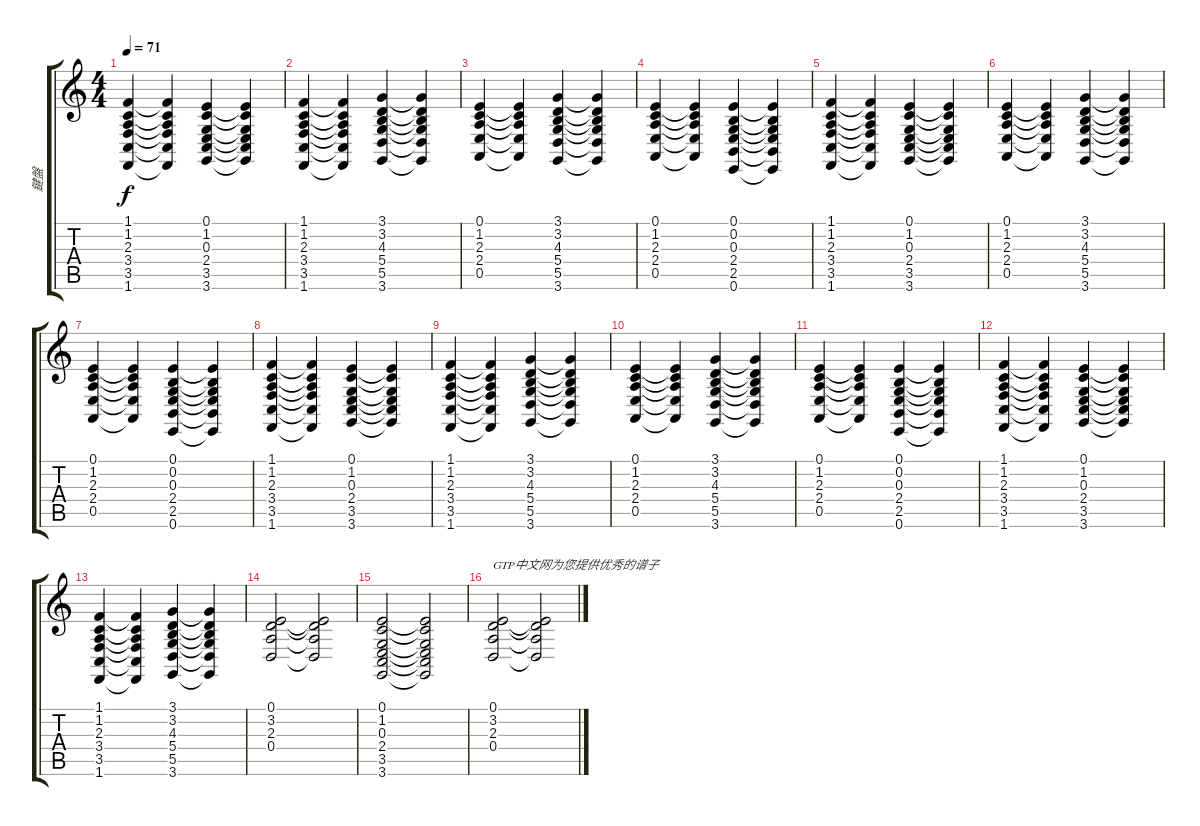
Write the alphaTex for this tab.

\track ("鍵盤" "鍵盤") {instrument stringensemble1}
\staff {score tabs}
\tuning (E4 B3 G3 D3 A2 E2) {hide}
\ts (4 4)
\tempo 71
\clef g2
\ks c
(1.1 1.2 2.3 3.4 3.5 1.6).4{dy f} (1.1{t} 1.2{t} 2.3{t} 3.4{t} 3.5{t} 1.6{t}).4 (0.1 1.2 0.3 2.4 3.5 3.6).4 (0.1{t} 1.2{t} 0.3{t} 2.4{t} 3.5{t} 3.6{t}).4 |
(1.1 1.2 2.3 3.4 3.5 1.6).4 (1.1{t} 1.2{t} 2.3{t} 3.4{t} 3.5{t} 1.6{t}).4 (3.1 3.2 4.3 5.4 5.5 3.6).4 (3.1{t} 3.2{t} 4.3{t} 5.4{t} 5.5{t} 3.6{t}).4 |
(0.1 1.2 2.3 2.4 0.5).4 (0.1{t} 1.2{t} 2.3{t} 2.4{t} 0.5{t}).4 (3.1 3.2 4.3 5.4 5.5 3.6).4 (3.1{t} 3.2{t} 4.3{t} 5.4{t} 5.5{t} 3.6{t}).4 |
(0.1 1.2 2.3 2.4 0.5).4 (0.1{t} 1.2{t} 2.3{t} 2.4{t} 0.5{t}).4 (0.1 0.2 0.3 2.4 2.5 0.6).4 (0.1{t} 0.2{t} 0.3{t} 2.4{t} 2.5{t} 0.6{t}).4 |
(1.1 1.2 2.3 3.4 3.5 1.6).4 (1.1{t} 1.2{t} 2.3{t} 3.4{t} 3.5{t} 1.6{t}).4 (0.1 1.2 0.3 2.4 3.5 3.6).4 (0.1{t} 1.2{t} 0.3{t} 2.4{t} 3.5{t} 3.6{t}).4 |
(0.1 1.2 2.3 2.4 0.5).4 (0.1{t} 1.2{t} 2.3{t} 2.4{t} 0.5{t}).4 (3.1 3.2 4.3 5.4 5.5 3.6).4 (3.1{t} 3.2{t} 4.3{t} 5.4{t} 5.5{t} 3.6{t}).4 |
(0.1 1.2 2.3 2.4 0.5).4 (0.1{t} 1.2{t} 2.3{t} 2.4{t} 0.5{t}).4 (0.1 0.2 0.3 2.4 2.5 0.6).4 (0.1{t} 0.2{t} 0.3{t} 2.4{t} 2.5{t} 0.6{t}).4 |
(1.1 1.2 2.3 3.4 3.5 1.6).4 (1.1{t} 1.2{t} 2.3{t} 3.4{t} 3.5{t} 1.6{t}).4 (0.1 1.2 0.3 2.4 3.5 3.6).4 (0.1{t} 1.2{t} 0.3{t} 2.4{t} 3.5{t} 3.6{t}).4 |
(1.1 1.2 2.3 3.4 3.5 1.6).4 (1.1{t} 1.2{t} 2.3{t} 3.4{t} 3.5{t} 1.6{t}).4 (3.1 3.2 4.3 5.4 5.5 3.6).4 (3.1{t} 3.2{t} 4.3{t} 5.4{t} 5.5{t} 3.6{t}).4 |
(0.1 1.2 2.3 2.4 0.5).4 (0.1{t} 1.2{t} 2.3{t} 2.4{t} 0.5{t}).4 (3.1 3.2 4.3 5.4 5.5 3.6).4 (3.1{t} 3.2{t} 4.3{t} 5.4{t} 5.5{t} 3.6{t}).4 |
(0.1 1.2 2.3 2.4 0.5).4 (0.1{t} 1.2{t} 2.3{t} 2.4{t} 0.5{t}).4 (0.1 0.2 0.3 2.4 2.5 0.6).4 (0.1{t} 0.2{t} 0.3{t} 2.4{t} 2.5{t} 0.6{t}).4 |
(1.1 1.2 2.3 3.4 3.5 1.6).4 (1.1{t} 1.2{t} 2.3{t} 3.4{t} 3.5{t} 1.6{t}).4 (0.1 1.2 0.3 2.4 3.5 3.6).4 (0.1{t} 1.2{t} 0.3{t} 2.4{t} 3.5{t} 3.6{t}).4 |
(1.1 1.2 2.3 3.4 3.5 1.6).4 (1.1{t} 1.2{t} 2.3{t} 3.4{t} 3.5{t} 1.6{t}).4 (3.1 3.2 4.3 5.4 5.5 3.6).4 (3.1{t} 3.2{t} 4.3{t} 5.4{t} 5.5{t} 3.6{t}).4 |
(0.1 3.2 2.3 0.4).2 (0.1{t} 3.2{t} 2.3{t} 0.4{t}).2 |
(0.1 1.2 0.3 2.4 3.5 3.6).2 (0.1{t} 1.2{t} 0.3{t} 2.4{t} 3.5{t} 3.6{t}).2 |
(0.1 3.2 2.3 0.4).2{txt "GTP中文网为您提供优秀的谱子"} (0.1{t} 3.2{t} 2.3{t} 0.4{t}).2
